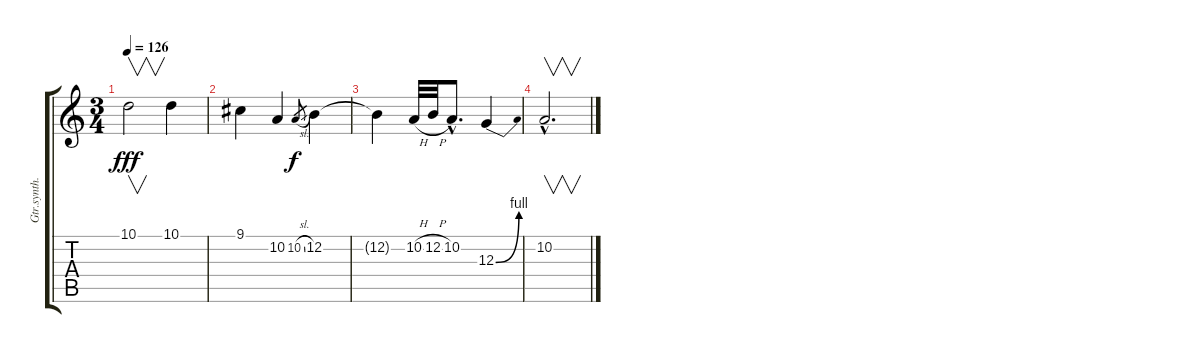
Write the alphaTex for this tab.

\track ("Gtr.synth." "Gtr.synth.") {instrument lead3calliope}
\staff {score tabs}
\tuning (E4 B3 G3 D3 A2 E2) {hide}
\ts (3 4)
\tempo 126
\clef g2
\ks c
10.1.2{v dy fff} 10.1.4 |
9.1.4 10.2.4 10.2{sl}.8{gr dy f} 12.2.4 |
12.2{t}.4 10.2{h}.32 12.2{h}.32 10.2{hac}.8{d} 12.3{be (bend 0 0 60 4)}.4 |
10.2{hac}.2{v d}
